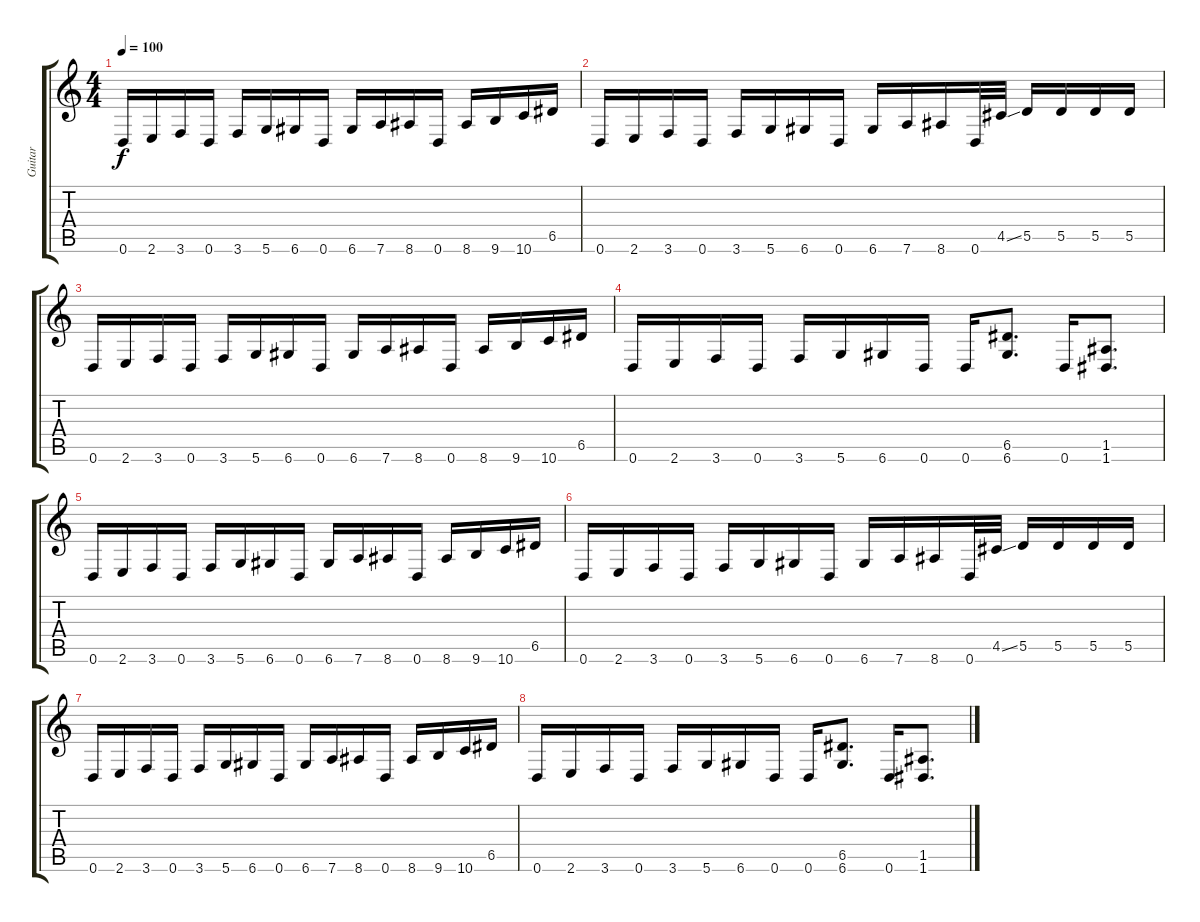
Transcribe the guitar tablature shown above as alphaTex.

\track ("Guitar" "Guitar") {instrument distortionguitar}
\staff {score tabs}
\tuning (E4 B3 G3 D3 A2 D2) {hide}
\ts (4 4)
\tempo 100
\clef g2
\ks c
0.6.16{dy f} 2.6.16 3.6.16 0.6.16 3.6.16 5.6.16 6.6.16 0.6.16 6.6.16 7.6.16 8.6.16 0.6.16 8.6.16 9.6.16 10.6.16 6.5.16 |
0.6.16 2.6.16 3.6.16 0.6.16 3.6.16 5.6.16 6.6.16 0.6.16 6.6.16 7.6.16 8.6.16 0.6.32 4.5{ss}.32 5.5.16 5.5.16 5.5.16 5.5.16 |
0.6.16 2.6.16 3.6.16 0.6.16 3.6.16 5.6.16 6.6.16 0.6.16 6.6.16 7.6.16 8.6.16 0.6.16 8.6.16 9.6.16 10.6.16 6.5.16 |
0.6.16 2.6.16 3.6.16 0.6.16 3.6.16 5.6.16 6.6.16 0.6.16 0.6.16 (6.5 6.6).8{d} 0.6.16 (1.5 1.6).8{d} |
0.6.16 2.6.16 3.6.16 0.6.16 3.6.16 5.6.16 6.6.16 0.6.16 6.6.16 7.6.16 8.6.16 0.6.16 8.6.16 9.6.16 10.6.16 6.5.16 |
0.6.16 2.6.16 3.6.16 0.6.16 3.6.16 5.6.16 6.6.16 0.6.16 6.6.16 7.6.16 8.6.16 0.6.32 4.5{ss}.32 5.5.16 5.5.16 5.5.16 5.5.16 |
0.6.16 2.6.16 3.6.16 0.6.16 3.6.16 5.6.16 6.6.16 0.6.16 6.6.16 7.6.16 8.6.16 0.6.16 8.6.16 9.6.16 10.6.16 6.5.16 |
0.6.16 2.6.16 3.6.16 0.6.16 3.6.16 5.6.16 6.6.16 0.6.16 0.6.16 (6.5 6.6).8{d} 0.6.16 (1.5 1.6).8{d}
